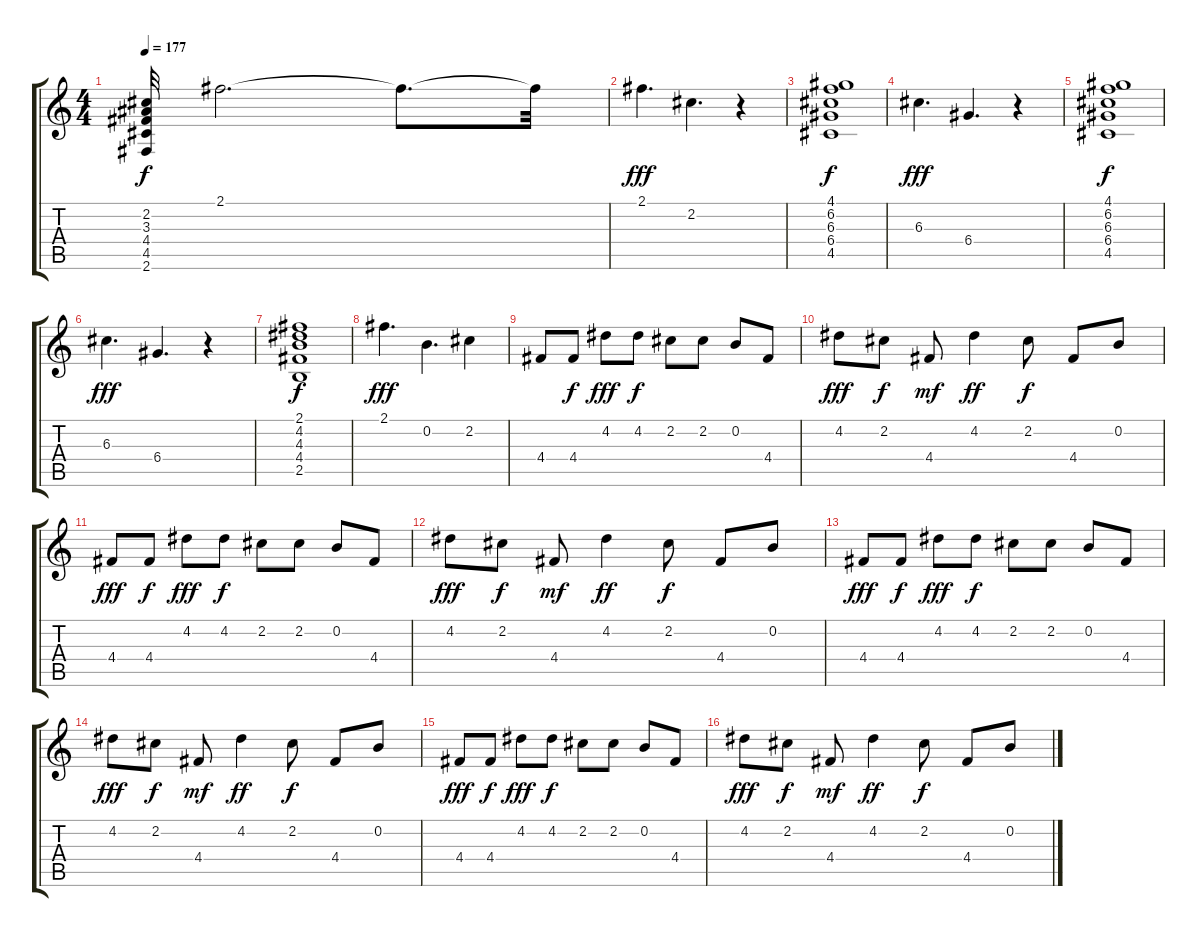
\track "" {instrument overdrivenguitar}
\staff {score tabs}
\tuning (E4 B3 G3 D3 A2 E2) {hide}
\ts (4 4)
\tempo 177
\clef g2
\ks c
(2.2 3.3 4.4 4.5 2.6).32{dy f} 2.1.2{d} 2.1{t}.8{d} 2.1{t}.32 |
2.1.4{d dy fff} 2.2.4{d} r.4 |
(4.1 6.2 6.3 6.4 4.5).1{dy f} |
6.3.4{d dy fff} 6.4.4{d} r.4 |
(4.1 6.2 6.3 6.4 4.5).1{dy f} |
6.3.4{d dy fff} 6.4.4{d} r.4 |
(2.1 4.2 4.3 4.4 2.5).1{dy f} |
2.1.4{d dy fff} 0.2.4{d} 2.2.4 |
4.4.8 4.4.8{dy f} 4.2.8{dy fff} 4.2.8{dy f} 2.2.8 2.2.8 0.2.8 4.4.8 |
4.2.8{dy fff} 2.2.8{dy f} 4.4.8{dy mf} 4.2.4{dy ff} 2.2.8{dy f} 4.4.8 0.2.8 |
4.4.8{dy fff} 4.4.8{dy f} 4.2.8{dy fff} 4.2.8{dy f} 2.2.8 2.2.8 0.2.8 4.4.8 |
4.2.8{dy fff} 2.2.8{dy f} 4.4.8{dy mf} 4.2.4{dy ff} 2.2.8{dy f} 4.4.8 0.2.8 |
4.4.8{dy fff} 4.4.8{dy f} 4.2.8{dy fff} 4.2.8{dy f} 2.2.8 2.2.8 0.2.8 4.4.8 |
4.2.8{dy fff} 2.2.8{dy f} 4.4.8{dy mf} 4.2.4{dy ff} 2.2.8{dy f} 4.4.8 0.2.8 |
4.4.8{dy fff} 4.4.8{dy f} 4.2.8{dy fff} 4.2.8{dy f} 2.2.8 2.2.8 0.2.8 4.4.8 |
4.2.8{dy fff} 2.2.8{dy f} 4.4.8{dy mf} 4.2.4{dy ff} 2.2.8{dy f} 4.4.8 0.2.8
